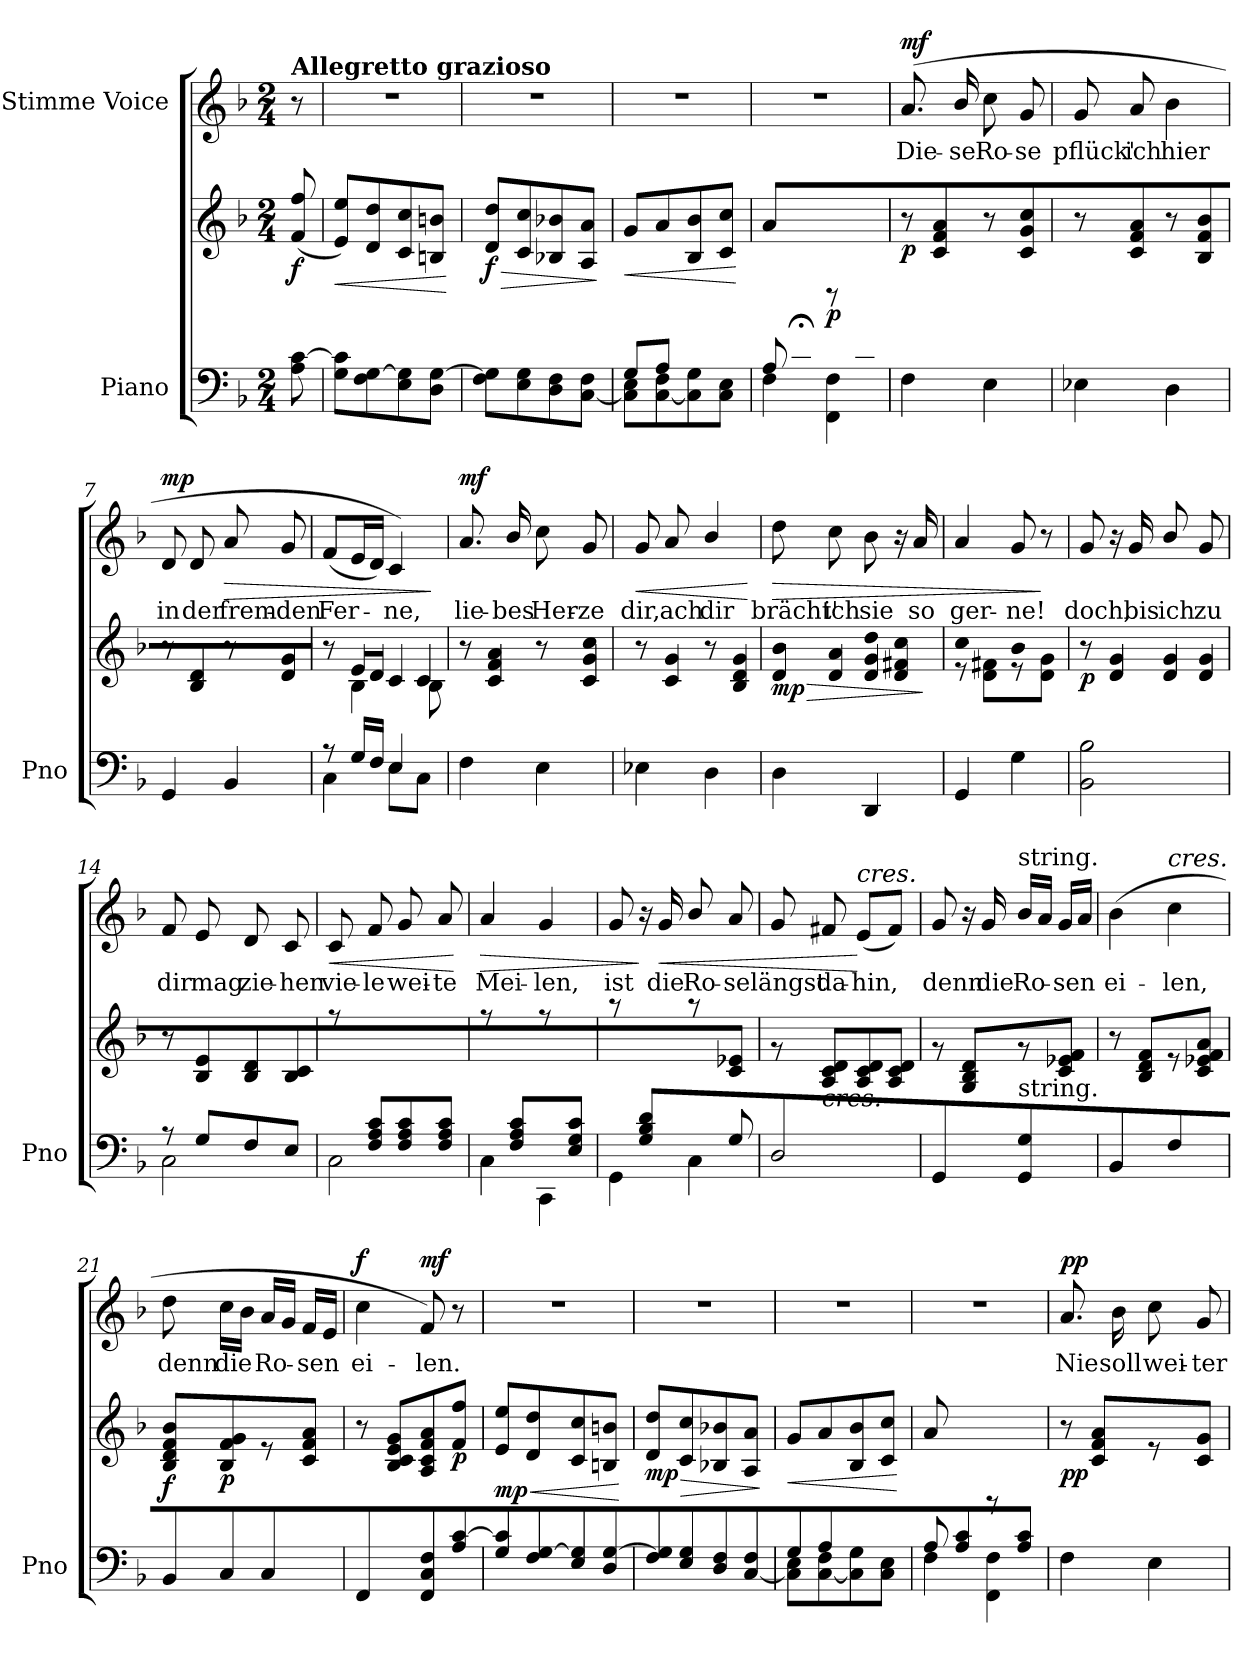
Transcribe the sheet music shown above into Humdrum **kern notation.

**kern	**kern	**dynam	**kern	**text	**dynam
*part2	*part2	*part2	*part1	*part1	*part1
*staff3	*staff2	*staff2/3	*staff1	*staff1	*staff1
*I"Piano	*	*	*I"Stimme Voice	*	*
*I'Pno	*	*	*	*	*
*clefF4	*clefG2	*	*clefG2	*	*
*k[b-]	*k[b-]	*	*k[b-]	*	*
*M2/4	*M2/4	*	*M2/4	*	*
=	=	=	=	=	=
!	!	!	!LO:TX:a:B:t=Allegretto grazioso	!	!
!	!	!LO:DY:b	!	!	!
8A\ [8c\	(>(>8f/ 8ff/	f	8r	.	.
=1	=1	=1	=1	=1	=1
!	!	!LO:HP:b	!	!	!
8G\ 8c\]L	8e/ 8ee/L)	<	2r	.	.
8F\ [8G\	8d/ 8dd/	.	.	.	.
8E\ 8G\]	8c/ 8cc/	.	.	.	.
8D\ [8G\J	8Bn/ 8bn/J	.	.	.	.
.	.	[	.	.	.
=2	=2	=2	=2	=2	=2
!	!	!LO:HP:b	!	!	!
!	!	!LO:DY:n=1:b	!	!	!
8F\ 8G\]L	8d/ 8dd/L	> f	2r	.	.
8E\ 8G\	8c/ 8cc/	.	.	.	.
8D\ 8F\	8B-X/ 8b-X/	.	.	.	.
[8C\ 8F\J	8A/ 8a/J	.	.	.	.
.	.	]	.	.	.
=3	=3	=3	=3	=3	=3
*^	*	*	*	*	*
!	!	!	!LO:HP:b	!	!	!
8G/L	8C\] 8E\L	8g/L	<	2r	.	.
8A/J	[8C\ 8F\	8a/	.	.	.	.
4ryy	8C\] 8G\	8B-/ 8b-/	.	.	.	.
.	8C\ 8E\J	8c/ 8cc/J	.	.	.	.
*v	*v	*	*	*	*	*
.	.	[	.	.	.
=4	=4	=4	=4	=4	=4
*^	*	*	*	*	*
*	*^	*	*	*	*	*
8ryy	8A/	4F\	8a/L	.	2r	.	.
8A/;< 8c/;<)	4.ryy	.	8ryy	.	.	.	.
!	!	!	!	!LO:DY:b	!	!	!
8ryy	.	4FF\ 4F\	8rBB	p	.	.	.
8A/ 8c/J	.	.	8ryy	.	.	.	.
*v	*v	*v	*	*	*	*	*
=5	=5	=5	=5	=5	=5
!	!	!LO:DY:b	!	!LO:LY:b	!LO:DY:a
4F\	8r	p	(>8.a/	Die-	mf
.	8c/ 8f/ 8a/L	.	.	.	.
!	!	!	!	!LO:LY:b	!
.	.	.	16b-/	-se	.
!	!	!	!	!LO:LY:b	!
4E\	8r	.	8cc\	Ro-	.
!	!	!	!	!LO:LY:b	!
.	8c/ 8g/ 8cc/J	.	8g/	-se	.
=6	=6	=6	=6	=6	=6
!	!	!	!	!LO:LY:b	!
4E-X\	8r	.	8g/	pflück'	.
!	!	!	!	!LO:LY:b	!
.	8c/ 8f/ 8a/L	.	8a/	ich	.
!	!	!	!	!LO:LY:b	!
4D\	8r	.	4b-\	hier	.
.	8B-/ 8f/ 8b-/J	.	.	.	.
!!LO:LB:g=z
=7	=7	=7	=7	=7	=7
!	!	!	!	!LO:LY:b	!LO:DY:a
4GG/	8r	.	8d/	in	mp
!	!	!	!	!LO:LY:b	!
.	8B-/ 8d/L	.	8d/	der	.
!	!	!	!	!LO:LY:b	!LO:HP:b
4BB-/	8r	.	8a/	frem-	>
!	!	!	!	!LO:LY:b	!
.	8d/ 8g/J	.	8g/	-den	.
=8	=8	=8	=8	=8	=8
*^	*^	*	*	*	*
!	!	!	!	!	!	!LO:LY:b	!
8r	4C\	8r	8ryy	.	(<8f/L	Fer-	.
16G/LL	.	16e/LL	4B-\	.	16e/L	.	.
16F/JJ	.	16d/JJ	.	.	16d/JJ)	.	.
!	!	!	!	!	!	!LO:LY:b	!
4E/	8E\L	8c/L	.	.	4c/)	-ne,	.
.	8C\J	8c/J	8B-\	.	.	.	.
*v	*v	*	*	*	*	*	*
*	*v	*v	*	*	*	*
.	.	.	.	.	]
=9	=9	=9	=9	=9	=9
!	!	!	!	!LO:LY:b	!LO:DY:a
4F\	8r	.	8.a/	lie-	mf
.	8c/ 8f/ 8a/L	.	.	.	.
!	!	!	!	!LO:LY:b	!
.	.	.	16b-/	-bes	.
!	!	!	!	!LO:LY:b	!
4E\	8r	.	8cc\	Her-	.
!	!	!	!	!LO:LY:b	!
.	8c/ 8g/ 8cc/J	.	8g/	-ze	.
=10	=10	=10	=10	=10	=10
!	!	!	!	!LO:LY:b	!LO:HP:b
4E-X\	8r	.	8g/	dir,	<
!	!	!	!	!LO:LY:b	!
.	8c/ 8g/L	.	8a/	ach	.
!	!	!	!	!LO:LY:b	!
4D\	8r	.	4b-/	dir	.
.	8B-/ 8d/ 8g/J	.	.	.	.
.	.	.	.	.	[
=11	=11	=11	=11	=11	=11
!	!	!LO:HP:b	!	!LO:LY:b	!LO:HP:b
!	!	!LO:DY:n=1:b	!	!	!
4D\	8d/ 8b-/L	> mp	8dd\	brächt'	>
!	!	!	!	!LO:LY:b	!
.	8d/ 8a/	.	8cc\	ich	.
!	!	!	!	!LO:LY:b	!
4DD/	8d/ 8g/ 8dd/	.	8b-\	sie	.
.	8d/ 8f#X/ 8cc/J	.	16r	.	.
!	!	!	!	!LO:LY:b	!
.	.	.	16a/	so	.
.	.	]	.	.	.
=12	=12	=12	=12	=12	=12
*	*^	*	*	*	*
!	!	!	!	!	!LO:LY:b	!
4GG/	4cc/	8r	.	4a/	ger-	.
.	.	8d\ 8f#X\L	.	.	.	.
!	!	!	!	!	!LO:LY:b	!
4G\	4b-/	8r	.	8g/	-ne!	.
.	.	8d\ 8g\J	.	8r	.	]
=13	=13	=13	=13	=13	=13	=13
!	!	!	!LO:DY:b	!	!LO:LY:b	!
*	*v	*v	*	*	*	*
2BB-\ 2B-\	8r	p	8g/	doch,	.
.	8d/ 8g/L	.	16r	.	.
!	!	!	!	!LO:LY:b	!
.	.	.	16g/	bis	.
!	!	!	!	!LO:LY:b	!
.	8d/ 8g/	.	8b-/	ich	.
!	!	!	!	!LO:LY:b	!
.	8d/ 8g/J	.	8g/	zu	.
!!LO:LB:g=z
=14	=14	=14	=14	=14	=14
*^	*	*	*	*	*
!	!	!	!	!	!LO:LY:b	!
8r	2C\	8r	.	8f/	dir	.
!	!	!	!	!	!LO:LY:b	!
8G/L	.	8B-/ 8e/L	.	8e/	mag	.
!	!	!	!	!	!LO:LY:b	!
8F/	.	8B-/ 8d/	.	8d/	zie-	.
!	!	!	!	!	!LO:LY:b	!
8E/J	.	8B-/ 8c/J	.	8c/	-hen	.
=15	=15	=15	=15	=15	=15	=15
!	!	!	!	!	!LO:LY:b	!LO:HP:b
8ryy	2C\	8rff	.	8c/	vie-	<
!	!	!	!	!	!LO:LY:b	!
8F/ 8A/ 8c/L	.	4.ryy	.	8f/	-le	.
!	!	!	!	!	!LO:LY:b	!
8F/ 8A/ 8c/	.	.	.	8g/	wei-	.
!	!	!	!	!	!LO:LY:b	!
8F/ 8A/ 8c/J	.	.	.	8a/	-te	.
*v	*v	*	*	*	*	*
.	.	.	.	.	[
=16	=16	=16	=16	=16	=16
*^	*	*	*	*	*
!	!	!	!	!	!LO:LY:b	!LO:HP:b
8ryy	4C\	8rff	.	4a/	Mei-	>
8F/ 8A/ 8c/L	.	8ryy	.	.	.	.
!	!	!	!	!	!LO:LY:b	!
8ryy	4CC\	8rff	.	4g/	-len,	.
8E/ 8G/ 8c/J	.	8ryy	.	.	.	.
=17	=17	=17	=17	=17	=17	=17
*	*^	*	*	*	*	*
!	!	!	!	!	!	!LO:LY:b	!
8ryy	4.ryy	4GG\	8raa	.	8g/	ist	.
8G/ 8B-/ 8d/L	.	.	8ryy	.	16r	.	]
!	!	!	!	!	!	!LO:LY:b	!LO:HP:b
.	.	.	.	.	16g/	die	<
!	!	!	!	!	!	!LO:LY:b	!
4ryy	.	4C\	8raa	.	8b-/	Ro-	.
!	!	!	!	!	!	!LO:LY:b	!
.	8G/	.	8c/ 8e-X/J	.	8a/	-se	.
*	*v	*v	*	*	*	*	*
=18	=18	=18	=18	=18	=18	=18
!	!	!	!	!	!LO:LY:b	!
*v	*v	*	*	*	*	*
2D\	8rg	.	8g/	längst	.
!	!LO:TX:b:i:t=cres.	!	!	!	!
!	!	!	!	!LO:LY:b	!
.	8A/ 8c/ 8d/L	.	8f#X/	da-	.
!	!	!	!LO:TX:a:i:t=cres.	!	!
!	!	!	!	!LO:LY:b	!
.	8A/ 8c/ 8d/	.	(<8e/L	-hin,	[
.	8A/ 8c/ 8d/J	.	8f#/J)	.	.
=19	=19	=19	=19	=19	=19
!	!	!	!	!LO:LY:b	!
4GG/	8rg	.	8g/	denn	.
.	8G/ 8B-/ 8d/L	.	16r	.	.
!	!	!	!	!LO:LY:b	!
.	.	.	16g/	die	.
*	*	*	*MM112	*	*
!	!	!	!LO:TX:a:t=string.	!	!
!	!LO:TX:b:t=string.	!	!	!	!
!	!	!	!	!LO:LY:b	!
4GG/ 4G/	8rg	.	16b-/LL	Ro-	.
.	.	.	16a/JJ	.	.
!	!	!	!	!LO:LY:b	!
.	8c/ 8e-X/ 8f/J	.	16g/LL	-sen	.
.	.	.	16a/JJ	.	.
!!LO:LB:g=z
=20	=20	=20	=20	=20	=20
!	!	!	!	!LO:LY:b	!
4BB-/	8r	.	(>4b-\	ei-	.
.	8B-/ 8d/ 8f/L	.	.	.	.
!	!	!	!LO:TX:a:i:t=cres.	!	!
!	!	!	!	!LO:LY:b	!
4F\	8r	.	4cc\	-len,	.
.	8c/ 8e-X/ 8f/ 8a/J	.	.	.	.
=21	=21	=21	=21	=21	=21
*	*	*	*MM114	*	*
!	!	!LO:DY:b	!	!LO:LY:b	!
8BB-/L	8B-/ 8d/ 8f/ 8b-/L	f	8dd\	denn	.
!	!	!LO:DY:b	!	!LO:LY:b	!
8C/J	8B-/ 8f/ 8g/	p	16cc\LL	die	.
.	.	.	16b-\JJ	.	.
!	!	!	!	!LO:LY:b	!
4C/	8r	.	16a/LL	Ro-	.
.	.	.	16g/JJ	.	.
!	!	!	!	!LO:LY:b	!
.	8c/ 8f/ 8a/J	.	16f/LL	-sen	.
.	.	.	16e/JJ	.	.
=22	=22	=22	=22	=22	=22
*	*	*	*MM110	*	*
!	!	!	!	!LO:LY:b	!LO:DY:a
4FF/	8r	.	4cc\	ei-	f
.	8B-/ 8c/ 8e/ 8g/L	.	.	.	.
!	!	!	!	!LO:LY:b	!LO:DY:a
8FF\ 8C\ 8F\L	8A/ 8c/ 8f/ 8a/	.	8f/)	-len.	mf
!	!	!LO:DY:b	!	!	!
8A\ [8c\J	(>8f/ 8ff/J	p	8r	.	.
=23	=23	=23	=23	=23	=23
!	!	!LO:HP:b	!	!	!
!	!	!LO:DY:n=1:b	!	!	!
8G\ 8c\]L	8e/ 8ee/L	< mp	2r	.	.
8F\ [8G\	8d/ 8dd/	.	.	.	.
8E\ 8G\]	8c/ 8cc/	.	.	.	.
8D\ [8G\J	8Bn/ 8bn/J	.	.	.	.
.	.	[	.	.	.
=24	=24	=24	=24	=24	=24
!	!	!LO:HP:b	!	!	!
!	!	!LO:DY:n=1:b	!	!	!
8F\ 8G\]L	8d/ 8dd/L	> mp	2r	.	.
8E\ 8G\	8c/ 8cc/	.	.	.	.
8D\ 8F\	8B-X/ 8b-X/	.	.	.	.
[8C\ 8F\J	8A/ 8a/J	.	.	.	.
.	.	]	.	.	.
=25	=25	=25	=25	=25	=25
*^	*	*	*	*	*
!	!	!	!LO:HP:b	!	!	!
8G/L	8C\] 8E\L	8g/L	<	2r	.	.
8A/J	[8C\ 8F\	8a/	.	.	.	.
4ryy	8C\] 8G\	8B-/ 8b-/	.	.	.	.
.	8C\ 8E\J	8c/ 8cc/J	.	.	.	.
*v	*v	*	*	*	*	*
.	.	[	.	.	.
=26	=26	=26	=26	=26	=26
*	*	*	*MM104	*	*
*^	*	*	*^	*	*
*	*^	*	*	*	*	*	*
8ryy	8A/	4F\	8a/L	.	2r	4ryy	.	.
8A/ 8c/)	4.ryy	.	8ryy	.	.	.	.	.
*	*	*	*	*	*MM110	*	*	*
8ryy	.	4FF\ 4F\	8rBB	.	.	4ryy	.	.
8A/ 8c/J	.	.	8ryy	.	.	.	.	.
*v	*v	*v	*	*	*	*	*	*
!!LO:PB:g=z
=27	=27	=27	=27	=27	=27	=27
!	!	!LO:DY:b	!	!	!LO:LY:b	!LO:DY:a
*	*	*	*v	*v	*	*
4F\	8r	pp	8.a/	Nie	pp
.	8c/ 8f/ 8a/L	.	.	.	.
!	!	!	!	!LO:LY:b	!
.	.	.	16b-\	soll	.
!	!	!	!	!LO:LY:b	!
4E\	8r	.	8cc\	wei-	.
!	!	!	!	!LO:LY:b	!
.	8c/ 8g/J	.	8g/	-ter	.
=	=	=	=	=	=
*-	*-	*-	*-	*-	*-
